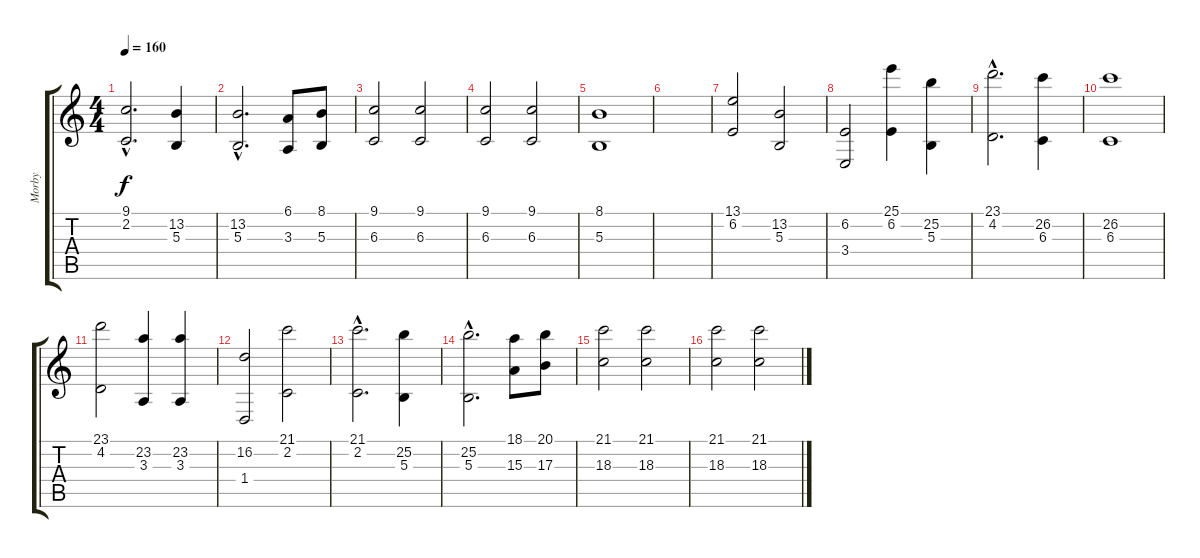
\track ("Morby" "Morby") {instrument violin}
\staff {score tabs}
\tuning (Eb4 Bb3 Gb3 Db3 Ab2 Eb2) {hide}
\ts (4 4)
\tempo 160
\clef g2
\ks c
(9.1{hac t} 2.2{hac t}).2{d dy f} (13.2 5.3).4 |
(13.2{hac} 5.3{hac}).2{d} (6.1 3.3).8 (8.1 5.3).8 |
(9.1 6.3).2 (9.1 6.3).2 |
(9.1 6.3).2 (9.1 6.3).2 |
(8.1 5.3).1 |
|
(13.1 6.2).2 (13.2 5.3).2 |
(6.2 3.4).2 (25.1 6.2).4 (25.2 5.3).4 |
(23.1{hac} 4.2{hac}).2{d} (26.2 6.3).4 |
(26.2 6.3).1 |
(23.1 4.2).2 (23.2 3.3).4 (23.2 3.3).4 |
(16.2 1.4).2 (21.1 2.2).2 |
(21.1{hac} 2.2{hac}).2{d} (25.2 5.3).4 |
(25.2{hac} 5.3{hac}).2{d} (18.1 15.3).8 (20.1 17.3).8 |
(21.1 18.3).2 (21.1 18.3).2 |
(21.1 18.3).2 (21.1 18.3).2
